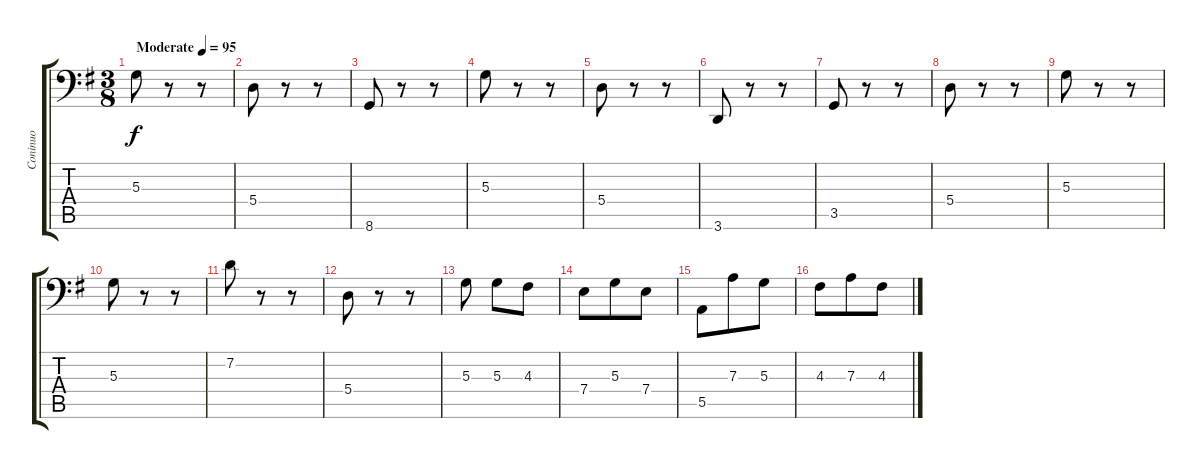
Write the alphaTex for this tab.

\track ("Coninuo" "Coninuo") {instrument contrabass}
\staff {score tabs}
\tuning (C3 G2 D2 A1 E1 B0) {hide}
\ts (3 8)
\tempo (95 "Moderate")
\clef f4
\ks g
5.3.8{dy f instrument contrabass} r.8 r.8 |
5.4.8 r.8 r.8 |
8.6.8 r.8 r.8 |
5.3.8 r.8 r.8 |
5.4.8 r.8 r.8 |
3.6.8 r.8 r.8 |
3.5.8 r.8 r.8 |
5.4.8 r.8 r.8 |
5.3.8 r.8 r.8 |
5.3.8 r.8 r.8 |
7.2.8 r.8 r.8 |
5.4.8 r.8 r.8 |
5.3.8{beam split} 5.3.8 4.3.8 |
7.4.8 5.3.8 7.4.8 |
5.5.8 7.3.8 5.3.8 |
4.3.8 7.3.8 4.3.8
